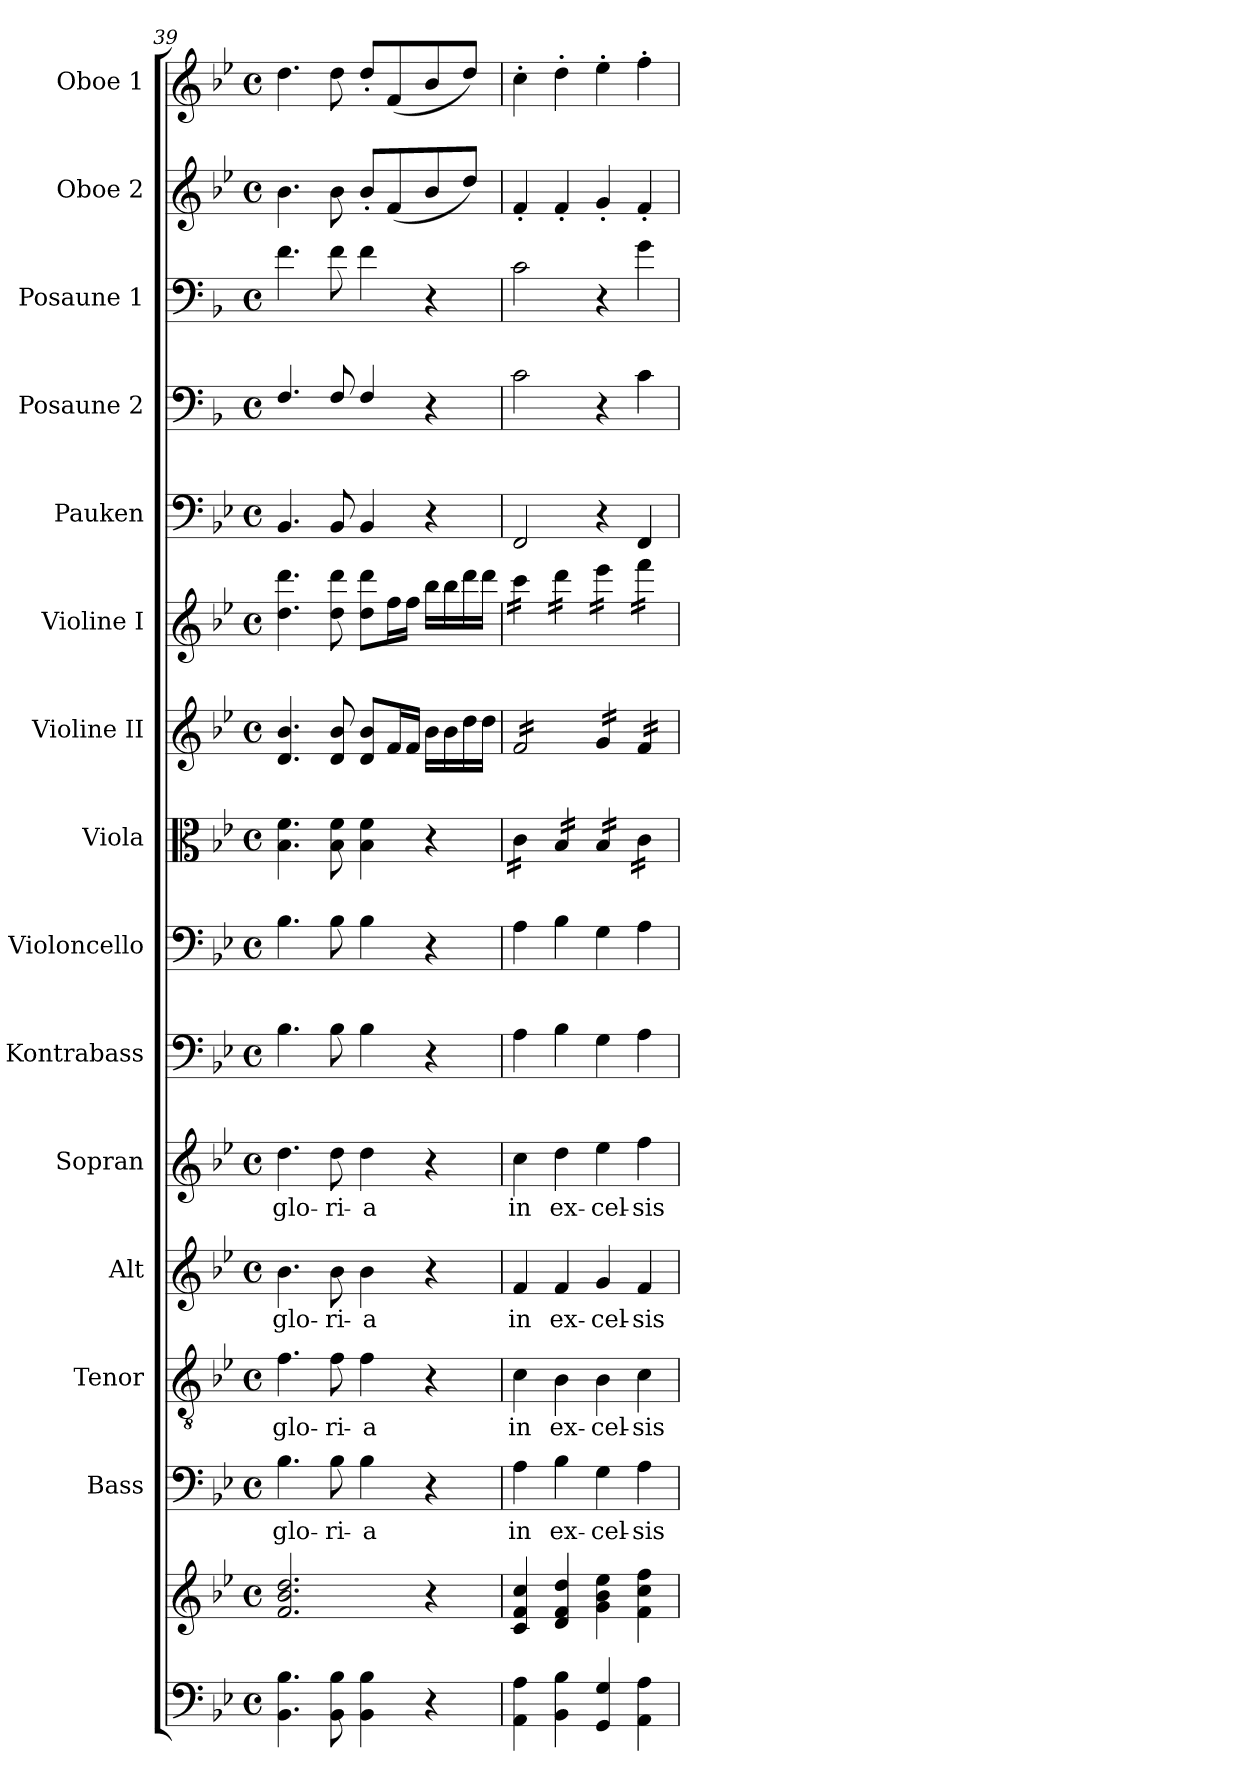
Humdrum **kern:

**kern	**kern	**kern	**text	**kern	**text	**kern	**text	**kern	**text	**kern	**kern	**kern	**kern	**kern	**kern	**kern	**kern	**kern	**kern
*part15	*part15	*part14	*part14	*part13	*part13	*part12	*part12	*part11	*part11	*part10	*part9	*part8	*part7	*part6	*part5	*part4	*part3	*part2	*part1
*staff16	*staff15	*staff14	*staff14	*staff13	*staff13	*staff12	*staff12	*staff11	*staff11	*staff10	*staff9	*staff8	*staff7	*staff6	*staff5	*staff4	*staff3	*staff2	*staff1
*	*	*I"Bass	*	*I"Tenor	*	*I"Alt	*	*I"Sopran	*	*I"Kontrabass	*I"Violoncello	*I"Viola	*I"Violine II	*I"Violine I	*I"Pauken	*I"Posaune 2	*I"Posaune 1	*I"Oboe 2	*I"Oboe 1
*	*	*I'B.	*	*I'T.	*	*I'A.	*	*I'S.	*	*I'Kb.	*I'Vc.	*I'Vla.	*I'Vl. II	*I'Vl. I	*I'Pk.	*I'Pos. 2	*I'Pos. 1	*I'Ob. 2	*I'Ob. 1
*clefF4	*clefG2	*clefF4	*	*clefGv2	*	*clefG2	*	*clefG2	*	*clefF4	*clefF4	*clefC3	*clefG2	*clefG2	*clefF4	*clefF4	*clefF4	*clefG2	*clefG2
*	*	*	*	*	*	*	*	*	*	*ITrd7c12	*	*	*	*	*	*ITrd4c7	*ITrd4c7	*	*
*k[b-e-]	*k[b-e-]	*k[b-e-]	*	*k[b-e-]	*	*k[b-e-]	*	*k[b-e-]	*	*k[b-e-]	*k[b-e-]	*k[b-e-]	*k[b-e-]	*k[b-e-]	*k[b-e-]	*k[b-e-]	*k[b-e-]	*k[b-e-]	*k[b-e-]
*B-:	*B-:	*B-:	*	*B-:	*	*B-:	*	*B-:	*	*B-:	*B-:	*B-:	*B-:	*B-:	*B-:	*B-:	*B-:	*B-:	*B-:
*M4/4	*M4/4	*M4/4	*	*M4/4	*	*M4/4	*	*M4/4	*	*M4/4	*M4/4	*M4/4	*M4/4	*M4/4	*M4/4	*M4/4	*M4/4	*M4/4	*M4/4
*met(c)	*met(c)	*met(c)	*	*met(c)	*	*met(c)	*	*met(c)	*	*met(c)	*met(c)	*met(c)	*met(c)	*met(c)	*met(c)	*met(c)	*met(c)	*met(c)	*met(c)
=39	=39	=39	=39	=39	=39	=39	=39	=39	=39	=39	=39	=39	=39	=39	=39	=39	=39	=39	=39
!	!	!	!LO:LY:b	!	!LO:LY:b	!	!LO:LY:b	!	!LO:LY:b	!	!	!	!	!	!	!	!	!	!
4.BB-\ 4.B-\	2.f/ 2.b-/ 2.dd/	4.B-\	glo-	4.f\	glo-	4.b-\	glo-	4.dd\	glo-	4.BB-\	4.B-\	4.B-\ 4.f\	4.d/ 4.b-/	4.dd\ 4.ddd\	4.BB-/	4.BB-/	4.B-\	4.b-\	4.dd\
!	!	!	!LO:LY:b	!	!LO:LY:b	!	!LO:LY:b	!	!LO:LY:b	!	!	!	!	!	!	!	!	!	!
8BB-\ 8B-\	.	8B-\	-ri-	8f\	-ri-	8b-\	-ri-	8dd\	-ri-	8BB-\	8B-\	8B-\ 8f\	8d/ 8b-/	8dd\ 8ddd\	8BB-/	8BB-/	8B-\	8b-\	8dd\
!	!	!	!LO:LY:b	!	!LO:LY:b	!	!LO:LY:b	!	!LO:LY:b	!	!	!	!	!	!	!	!	!	!
4BB-\ 4B-\	.	4B-\	-a	4f\	-a	4b-\	-a	4dd\	-a	4BB-\	4B-\	4B-\ 4f\	8d/ 8b-/L	8dd\ 8ddd\L	4BB-/	4BB-/	4B-\	8b-'</L	8dd'</L
.	.	.	.	.	.	.	.	.	.	.	.	.	16f/L	16ff\L	.	.	.	(<8f/	(<8f/
.	.	.	.	.	.	.	.	.	.	.	.	.	16f/JJ	16ff\JJ	.	.	.	.	.
4r	4r	4r	.	4r	.	4r	.	4r	.	4r	4r	4r	16b-\LL	16bb-\LL	4r	4r	4r	8b-/	8b-/
.	.	.	.	.	.	.	.	.	.	.	.	.	16b-\	16bb-\	.	.	.	.	.
.	.	.	.	.	.	.	.	.	.	.	.	.	16dd\	16ddd\	.	.	.	8dd/J)	8dd/J)
.	.	.	.	.	.	.	.	.	.	.	.	.	16dd\JJ	16ddd\JJ	.	.	.	.	.
=40	=40	=40	=40	=40	=40	=40	=40	=40	=40	=40	=40	=40	=40	=40	=40	=40	=40	=40	=40
!	!	!	!LO:LY:b	!	!LO:LY:b	!	!LO:LY:b	!	!LO:LY:b	!	!	!	!	!	!	!	!	!	!
*	*	*	*	*	*	*	*	*	*	*	*	*tremolo	*	*	*	*	*	*	*
*	*	*	*	*	*	*	*	*	*	*	*	*	*tremolo	*	*	*	*	*	*
*	*	*	*	*	*	*	*	*	*	*	*	*	*	*tremolo	*	*	*	*	*
4AA\ 4A\	4c/ 4f/ 4cc/	4A\	in	4c\	in	4f/	in	4cc\	in	4AA\	4A\	16c\LL	16f/LL	16ccc\LL	2FF/	2F\	2F\	4f'</	4cc'>\
.	.	.	.	.	.	.	.	.	.	.	.	16c\	16f/	16ccc\	.	.	.	.	.
.	.	.	.	.	.	.	.	.	.	.	.	16c\	16f/	16ccc\	.	.	.	.	.
.	.	.	.	.	.	.	.	.	.	.	.	16c\JJ	16f/	16ccc\JJ	.	.	.	.	.
!	!	!	!LO:LY:b	!	!LO:LY:b	!	!LO:LY:b	!	!LO:LY:b	!	!	!	!	!	!	!	!	!	!
4BB-\ 4B-\	4d/ 4f/ 4dd/	4B-\	ex-	4B-\	ex-	4f/	ex-	4dd\	ex-	4BB-\	4B-\	16B-/LL	16f/	16ddd\LL	.	.	.	4f'</	4dd'>\
.	.	.	.	.	.	.	.	.	.	.	.	16B-/	16f/	16ddd\	.	.	.	.	.
.	.	.	.	.	.	.	.	.	.	.	.	16B-/	16f/	16ddd\	.	.	.	.	.
.	.	.	.	.	.	.	.	.	.	.	.	16B-/JJ	16f/JJ	16ddd\JJ	.	.	.	.	.
!	!	!	!LO:LY:b	!	!LO:LY:b	!	!LO:LY:b	!	!LO:LY:b	!	!	!	!	!	!	!	!	!	!
4GG/ 4G/	4g\ 4b-\ 4ee-\	4G\	-cel-	4B-\	-cel-	4g/	-cel-	4ee-\	-cel-	4GG\	4G\	16B-/LL	16g/LL	16eee-\LL	4r	4r	4r	4g'</	4ee-'>\
.	.	.	.	.	.	.	.	.	.	.	.	16B-/	16g/	16eee-\	.	.	.	.	.
.	.	.	.	.	.	.	.	.	.	.	.	16B-/	16g/	16eee-\	.	.	.	.	.
.	.	.	.	.	.	.	.	.	.	.	.	16B-/JJ	16g/JJ	16eee-\JJ	.	.	.	.	.
!	!	!	!LO:LY:b	!	!LO:LY:b	!	!LO:LY:b	!	!LO:LY:b	!	!	!	!	!	!	!	!	!	!
4AA\ 4A\	4f\ 4cc\ 4ff\	4A\	-sis	4c\	-sis	4f/	-sis	4ff\	-sis	4AA\	4A\	16c\LL	16f/LL	16fff\LL	4FF/	4F\	4c\	4f'</	4ff'>\
.	.	.	.	.	.	.	.	.	.	.	.	16c\	16f/	16fff\	.	.	.	.	.
.	.	.	.	.	.	.	.	.	.	.	.	16c\	16f/	16fff\	.	.	.	.	.
.	.	.	.	.	.	.	.	.	.	.	.	16c\JJ	16f/JJ	16fff\JJ	.	.	.	.	.
*	*	*	*	*	*	*	*	*	*	*	*	*	*	*Xtremolo	*	*	*	*	*
*	*	*	*	*	*	*	*	*	*	*	*	*	*Xtremolo	*	*	*	*	*	*
*	*	*	*	*	*	*	*	*	*	*	*	*Xtremolo	*	*	*	*	*	*	*
=	=	=	=	=	=	=	=	=	=	=	=	=	=	=	=	=	=	=	=
*-	*-	*-	*-	*-	*-	*-	*-	*-	*-	*-	*-	*-	*-	*-	*-	*-	*-	*-	*-
